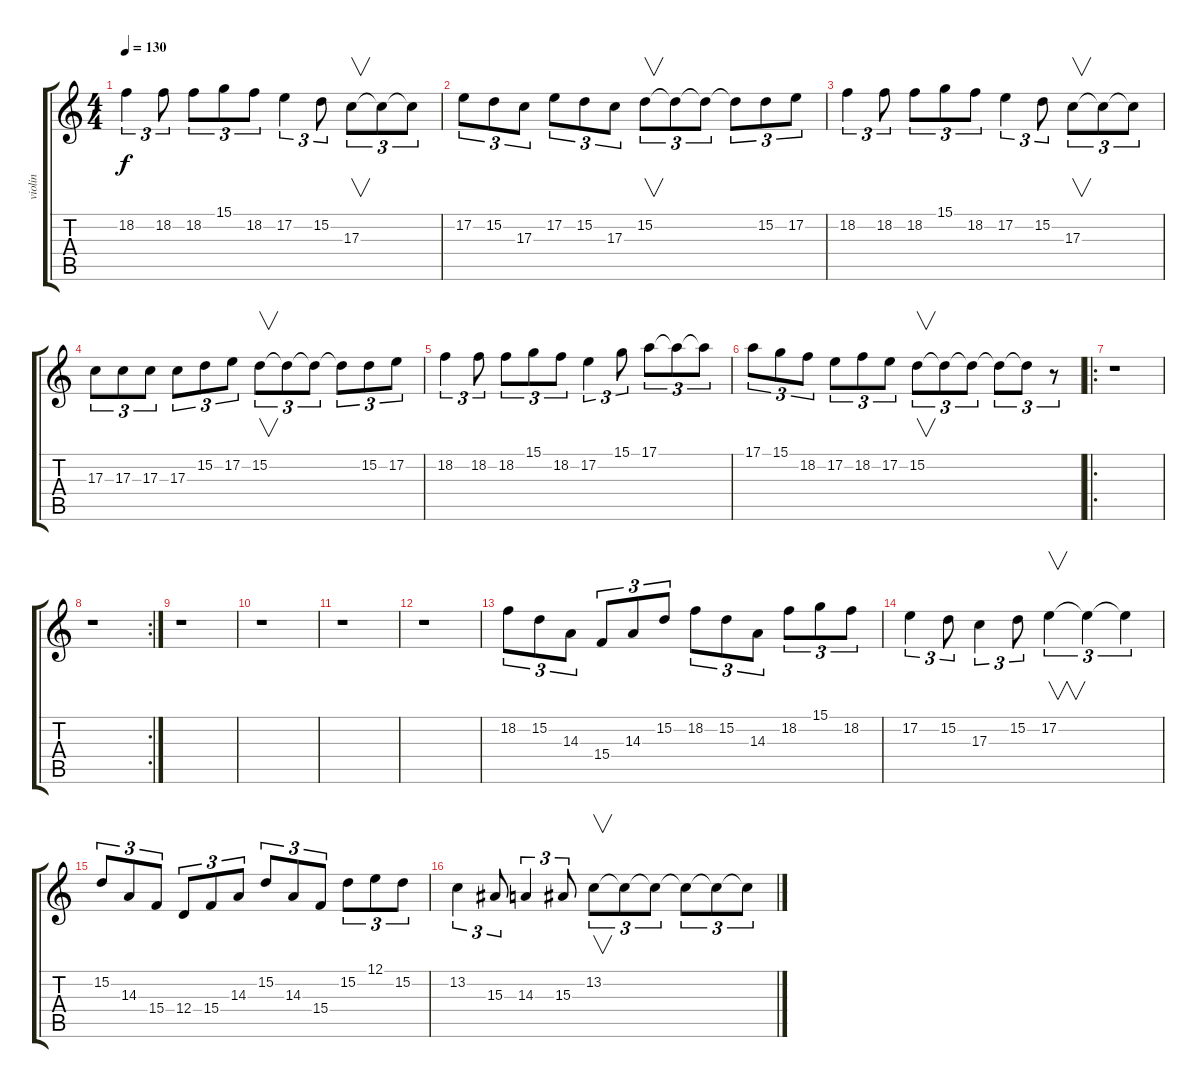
\track ("violin" "violin") {instrument violin}
\staff {score tabs}
\tuning (E4 B3 G3 D3 A2 E2) {hide}
\ts (4 4)
\tempo 130
\clef g2
\ks c
18.2.4{tu (3 2) dy f} 18.2.8{tu (3 2)} 18.2.8{tu (3 2)} 15.1.8{tu (3 2)} 18.2.8{tu (3 2)} 17.2.4{tu (3 2)} 15.2.8{tu (3 2)} 17.3.8{v tu (3 2)} 17.3{t}.8{tu (3 2)} 17.3{t}.8{tu (3 2)} |
17.2.8{tu (3 2)} 15.2.8{tu (3 2)} 17.3.8{tu (3 2)} 17.2.8{tu (3 2)} 15.2.8{tu (3 2)} 17.3.8{tu (3 2)} 15.2.8{v tu (3 2)} 15.2{t}.8{tu (3 2)} 15.2{t}.8{tu (3 2)} 15.2{t}.8{tu (3 2)} 15.2.8{tu (3 2)} 17.2.8{tu (3 2)} |
18.2.4{tu (3 2)} 18.2.8{tu (3 2)} 18.2.8{tu (3 2)} 15.1.8{tu (3 2)} 18.2.8{tu (3 2)} 17.2.4{tu (3 2)} 15.2.8{tu (3 2)} 17.3.8{v tu (3 2)} 17.3{t}.8{tu (3 2)} 17.3{t}.8{tu (3 2)} |
17.3.8{tu (3 2)} 17.3.8{tu (3 2)} 17.3.8{tu (3 2)} 17.3.8{tu (3 2)} 15.2.8{tu (3 2)} 17.2.8{tu (3 2)} 15.2.8{v tu (3 2)} 15.2{t}.8{tu (3 2)} 15.2{t}.8{tu (3 2)} 15.2{t}.8{tu (3 2)} 15.2.8{tu (3 2)} 17.2.8{tu (3 2)} |
18.2.4{tu (3 2)} 18.2.8{tu (3 2)} 18.2.8{tu (3 2)} 15.1.8{tu (3 2)} 18.2.8{tu (3 2)} 17.2.4{tu (3 2)} 15.1.8{tu (3 2)} 17.1.8{tu (3 2)} 17.1{t}.8{tu (3 2)} 17.1{t}.8{tu (3 2)} |
17.1.8{tu (3 2)} 15.1.8{tu (3 2)} 18.2.8{tu (3 2)} 17.2.8{tu (3 2)} 18.2.8{tu (3 2)} 17.2.8{tu (3 2)} 15.2.8{v tu (3 2)} 15.2{t}.8{tu (3 2)} 15.2{t}.8{tu (3 2)} 15.2{t}.8{tu (3 2)} 15.2{t}.8{tu (3 2)} r.8{tu (3 2)} |
\ro
r.1 |
\rc 2
r.1 |
r.1 |
r.1 |
r.1 |
r.1 |
18.2.8{tu (3 2)} 15.2.8{tu (3 2)} 14.3.8{tu (3 2)} 15.4.8{tu (3 2)} 14.3.8{tu (3 2)} 15.2.8{tu (3 2)} 18.2.8{tu (3 2)} 15.2.8{tu (3 2)} 14.3.8{tu (3 2)} 18.2.8{tu (3 2)} 15.1.8{tu (3 2)} 18.2.8{tu (3 2)} |
17.2.4{tu (3 2)} 15.2.8{tu (3 2)} 17.3.4{tu (3 2)} 15.2.8{tu (3 2)} 17.2.4{v tu (3 2)} 17.2{t}.4{tu (3 2)} 17.2{t}.4{tu (3 2)} |
15.2.8{tu (3 2)} 14.3.8{tu (3 2)} 15.4.8{tu (3 2)} 12.4.8{tu (3 2)} 15.4.8{tu (3 2)} 14.3.8{tu (3 2)} 15.2.8{tu (3 2)} 14.3.8{tu (3 2)} 15.4.8{tu (3 2)} 15.2.8{tu (3 2)} 12.1.8{tu (3 2)} 15.2.8{tu (3 2)} |
13.2.4{tu (3 2)} 15.3.8{tu (3 2)} 14.3.4{tu (3 2)} 15.3.8{tu (3 2)} 13.2.8{v tu (3 2)} 13.2{t}.8{tu (3 2)} 13.2{t}.8{tu (3 2)} 13.2{t}.8{tu (3 2)} 13.2{t}.8{tu (3 2)} 13.2{t}.8{tu (3 2)}
